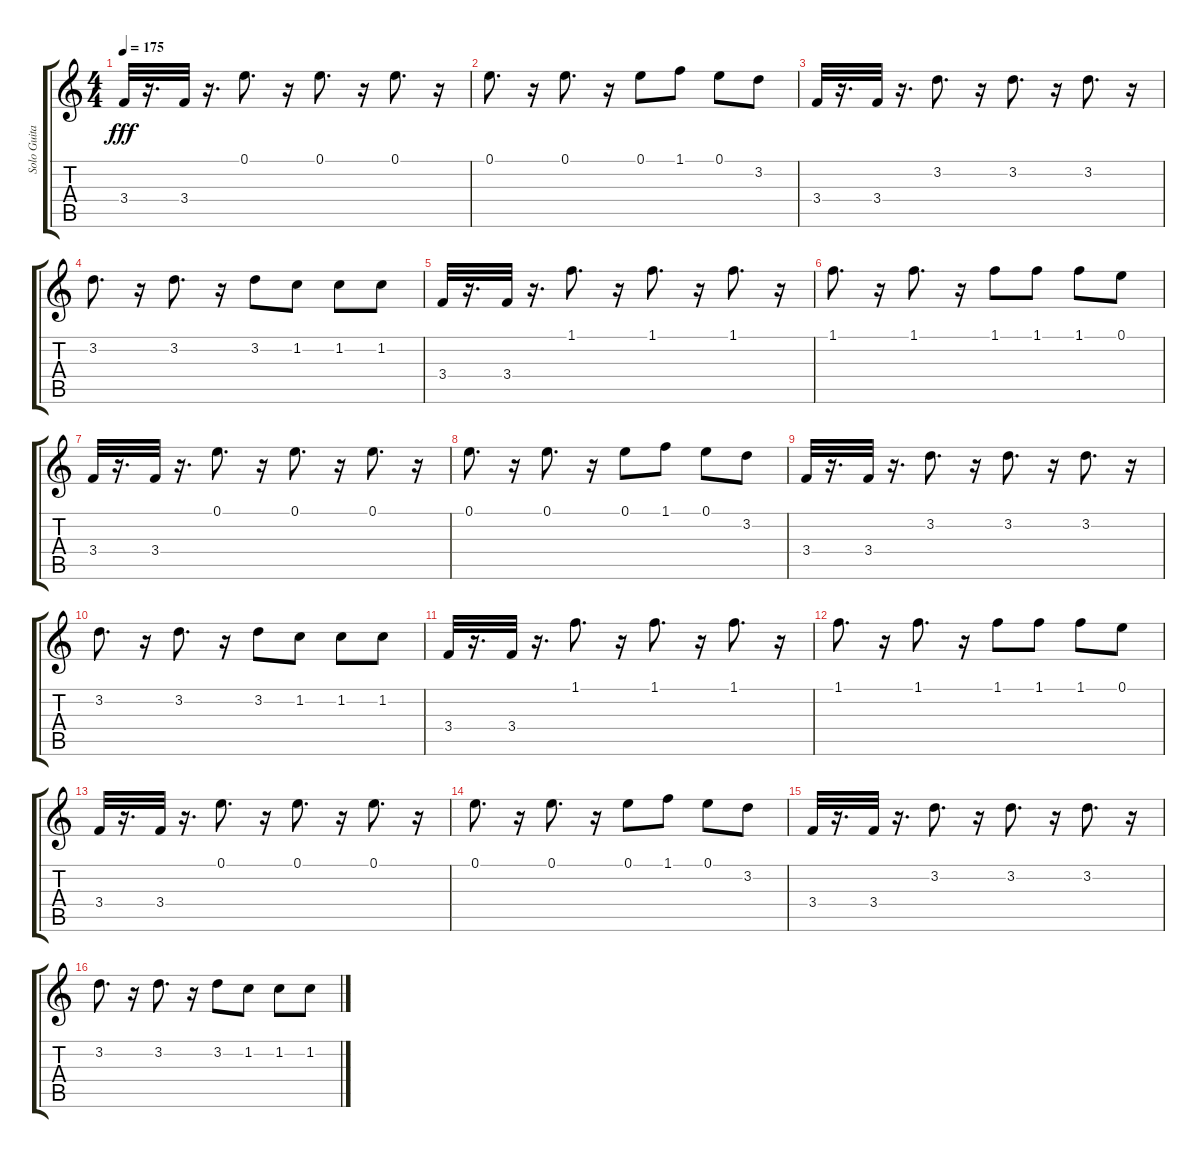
\track ("Solo Guitar" "Solo Guita") {instrument distortionguitar}
\staff {score tabs}
\tuning (E4 B3 G3 D3 A2 E2) {hide}
\ts (4 4)
\tempo 175
\clef g2
\ks c
3.4.32{dy fff} r.16{d} 3.4.32 r.16{d} 0.1.8{d} r.16 0.1.8{d} r.16 0.1.8{d} r.16 |
0.1.8{d} r.16 0.1.8{d} r.16 0.1.8 1.1.8 0.1.8 3.2.8 |
3.4.32 r.16{d} 3.4.32 r.16{d} 3.2.8{d} r.16 3.2.8{d} r.16 3.2.8{d} r.16 |
3.2.8{d} r.16 3.2.8{d} r.16 3.2.8 1.2.8 1.2.8 1.2.8 |
3.4.32 r.16{d} 3.4.32 r.16{d} 1.1.8{d} r.16 1.1.8{d} r.16 1.1.8{d} r.16 |
1.1.8{d} r.16 1.1.8{d} r.16 1.1.8 1.1.8 1.1.8 0.1.8 |
3.4.32 r.16{d} 3.4.32 r.16{d} 0.1.8{d} r.16 0.1.8{d} r.16 0.1.8{d} r.16 |
0.1.8{d} r.16 0.1.8{d} r.16 0.1.8 1.1.8 0.1.8 3.2.8 |
3.4.32 r.16{d} 3.4.32 r.16{d} 3.2.8{d} r.16 3.2.8{d} r.16 3.2.8{d} r.16 |
3.2.8{d} r.16 3.2.8{d} r.16 3.2.8 1.2.8 1.2.8 1.2.8 |
3.4.32 r.16{d} 3.4.32 r.16{d} 1.1.8{d} r.16 1.1.8{d} r.16 1.1.8{d} r.16 |
1.1.8{d} r.16 1.1.8{d} r.16 1.1.8 1.1.8 1.1.8 0.1.8 |
3.4.32 r.16{d} 3.4.32 r.16{d} 0.1.8{d} r.16 0.1.8{d} r.16 0.1.8{d} r.16 |
0.1.8{d} r.16 0.1.8{d} r.16 0.1.8 1.1.8 0.1.8 3.2.8 |
3.4.32 r.16{d} 3.4.32 r.16{d} 3.2.8{d} r.16 3.2.8{d} r.16 3.2.8{d} r.16 |
3.2.8{d} r.16 3.2.8{d} r.16 3.2.8 1.2.8 1.2.8 1.2.8
